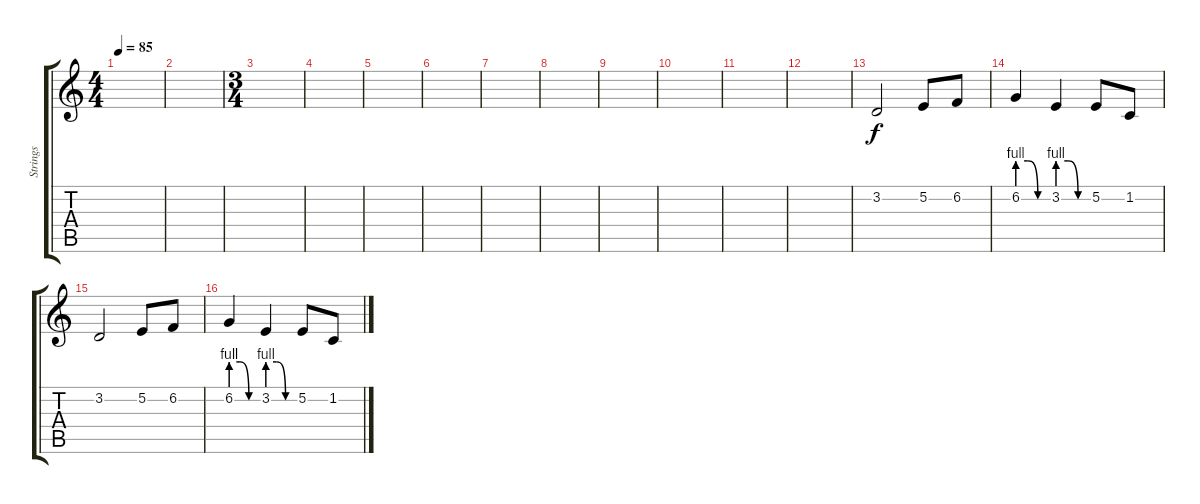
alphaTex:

\track ("Strings" "Strings") {instrument stringensemble1}
\staff {score tabs}
\tuning (E4 B3 G3 D3 A2 E2) {hide}
\ts (4 4)
\tempo 85
\clef g2
\ks c
|
|
\ts (3 4)
|
|
|
|
|
|
|
|
|
|
3.2.2{volume 6} 5.2.8 6.2.8 |
6.2{be (custom 0 4 20 4 40 0 60 0)}.4 3.2{be (custom 0 4 20 4 40 0 60 0)}.4 5.2.8 1.2.8 |
3.2.2 5.2.8 6.2.8 |
6.2{be (custom 0 4 20 4 40 0 60 0)}.4 3.2{be (custom 0 4 20 4 40 0 60 0)}.4 5.2.8 1.2.8
